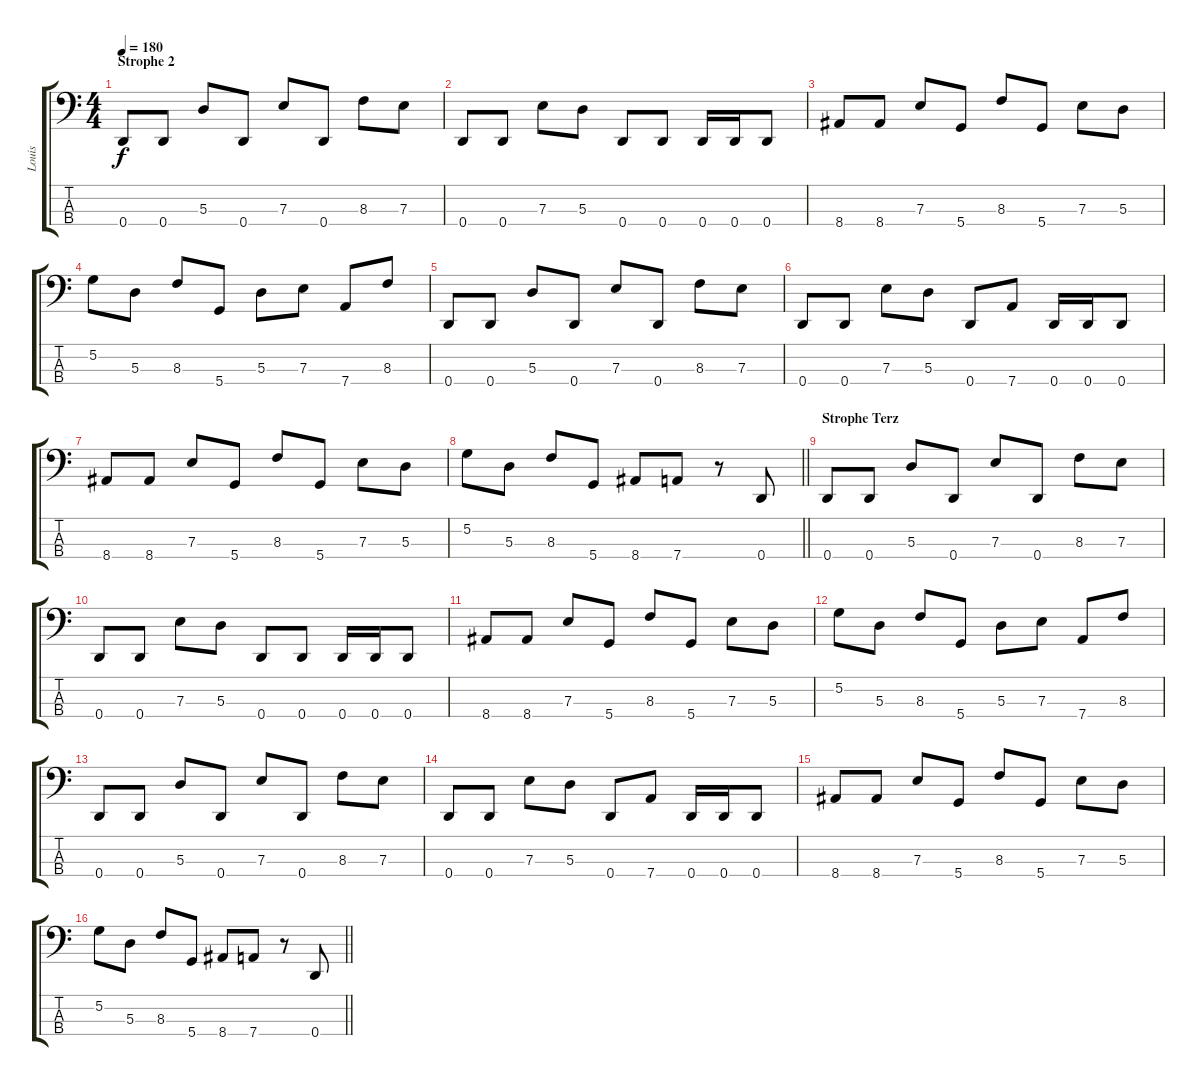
\track ("Louis" "Louis") {instrument electricbassfinger}
\staff {score tabs}
\tuning (G2 D2 A1 D1) {hide}
\ts (4 4)
\section ("" "Strophe 2")
\tempo 180
\clef f4
\ks c
0.4.8{dy f} 0.4.8 5.3.8 0.4.8 7.3.8 0.4.8 8.3.8 7.3.8 |
0.4.8 0.4.8 7.3.8 5.3.8 0.4.8 0.4.8 0.4.16 0.4.16 0.4.8 |
8.4.8 8.4.8 7.3.8 5.4.8 8.3.8 5.4.8 7.3.8 5.3.8 |
5.2.8 5.3.8 8.3.8 5.4.8 5.3.8 7.3.8 7.4.8 8.3.8 |
0.4.8 0.4.8 5.3.8 0.4.8 7.3.8 0.4.8 8.3.8 7.3.8 |
0.4.8 0.4.8 7.3.8 5.3.8 0.4.8 7.4.8 0.4.16 0.4.16 0.4.8 |
8.4.8 8.4.8 7.3.8 5.4.8 8.3.8 5.4.8 7.3.8 5.3.8 |
\barLineRight lightlight
5.2.8 5.3.8 8.3.8 5.4.8 8.4.8 7.4.8 r.8 0.4.8 |
\section ("" "Strophe Terz")
0.4.8 0.4.8 5.3.8 0.4.8 7.3.8 0.4.8 8.3.8 7.3.8 |
0.4.8 0.4.8 7.3.8 5.3.8 0.4.8 0.4.8 0.4.16 0.4.16 0.4.8 |
8.4.8 8.4.8 7.3.8 5.4.8 8.3.8 5.4.8 7.3.8 5.3.8 |
5.2.8 5.3.8 8.3.8 5.4.8 5.3.8 7.3.8 7.4.8 8.3.8 |
0.4.8 0.4.8 5.3.8 0.4.8 7.3.8 0.4.8 8.3.8 7.3.8 |
0.4.8 0.4.8 7.3.8 5.3.8 0.4.8 7.4.8 0.4.16 0.4.16 0.4.8 |
8.4.8 8.4.8 7.3.8 5.4.8 8.3.8 5.4.8 7.3.8 5.3.8 |
\barLineRight lightlight
5.2.8 5.3.8 8.3.8 5.4.8 8.4.8 7.4.8 r.8 0.4.8
